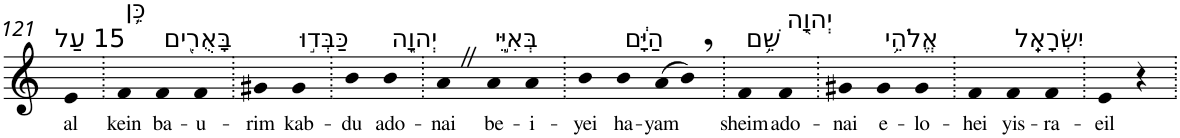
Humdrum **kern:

**kern	**text
*part1	*part1
*staff1	*staff1
*I"Piano	*
*I'Pno	*
!!LO:PB:g=z
*clefG2	*
*k[]	*
=121	=121
!LO:TX:a:t=15 עַל	!
!	!LO:LY:b
4e	al
=122.	=122.
!LO:TX:a:t=כֵּ֥ן	!
!	!LO:LY:b
4f	kein
!LO:TX:a:t=בָּאֻרִ֖ים	!
!	!LO:LY:b
4f	ba-
!	!LO:LY:b
4f	-u-
=123.	=123.
!	!LO:LY:b
4g#X	-rim
!LO:TX:a:t=כַּבְּד֣וּ	!
!	!LO:LY:b
4g#	kab-
=124.	=124.
!	!LO:LY:b
4b	-du
!LO:TX:a:t=יְהוָ֑ה	!
!	!LO:LY:b
4b	ado-
=125.	=125.
!	!LO:LY:b
4aZ	-nai
!LO:TX:a:t=בְּאִיֵּ֣י	!
!	!LO:LY:b
4a	be-
!	!LO:LY:b
4a	-i-
=126.	=126.
!	!LO:LY:b
4b	-yei
!LO:TX:a:t=הַיָּ֔ם	!
!	!LO:LY:b
4b	ha-
!	!LO:LY:b
(8a	-yam
8b,)	.
=127.	=127.
!LO:TX:a:t=שֵׁ֥ם	!
!	!LO:LY:b
4f	sheim
!LO:TX:a:t=יְהוָ֖ה	!
!	!LO:LY:b
4f	ado-
=128.	=128.
!	!LO:LY:b
4g#X	-nai
!LO:TX:a:t=אֱלֹהֵ֥י	!
!	!LO:LY:b
4g#	e-
!	!LO:LY:b
4g#	-lo-
=129.	=129.
!	!LO:LY:b
4f	-hei
!LO:TX:a:t=יִשְׂרָאֵֽל	!
!	!LO:LY:b
4f	yis-
!	!LO:LY:b
4f	-ra-
=130.	=130.
!	!LO:LY:b
4e	-eil
4r	.
=.	=.
*-	*-
